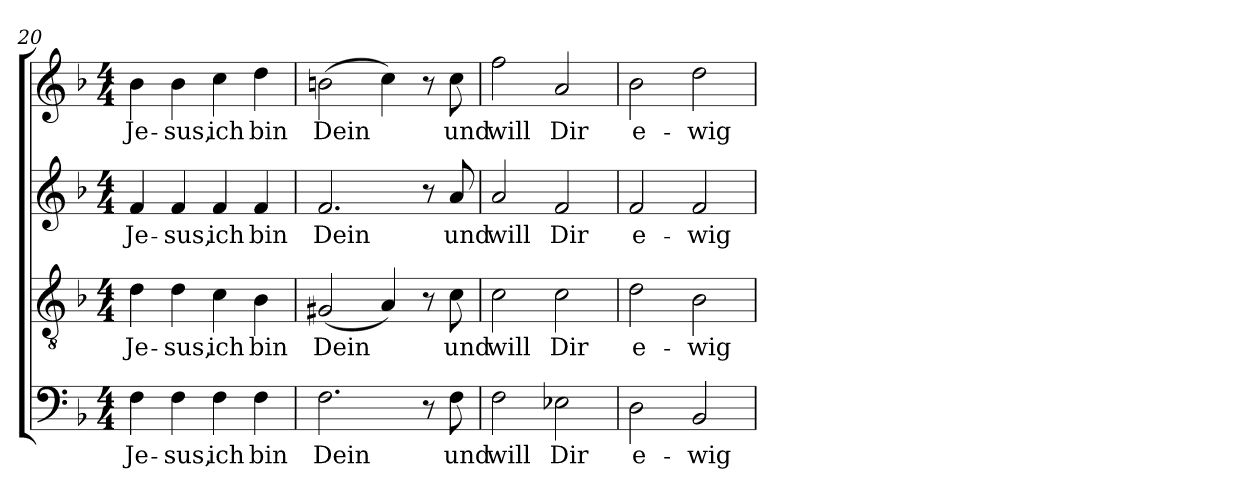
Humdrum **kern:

**kern	**text	**kern	**text	**kern	**text	**kern	**text
*part4	*part4	*part3	*part3	*part2	*part2	*part1	*part1
*staff4	*staff4	*staff3	*staff3	*staff2	*staff2	*staff1	*staff1
*clefF4	*	*clefGv2	*	*clefG2	*	*clefG2	*
*k[b-]	*	*k[b-]	*	*k[b-]	*	*k[b-]	*
*F:	*	*F:	*	*F:	*	*F:	*
*M4/4	*	*M4/4	*	*M4/4	*	*M4/4	*
=20	=20	=20	=20	=20	=20	=20	=20
!	!LO:LY:b	!	!LO:LY:b	!	!LO:LY:b	!	!LO:LY:b
4F\	Je-	4d\	Je-	4f/	Je-	4b-\	Je-
!	!LO:LY:b	!	!LO:LY:b	!	!LO:LY:b	!	!LO:LY:b
4F\	-sus,	4d\	-sus,	4f/	-sus,	4b-\	-sus,
!	!LO:LY:b	!	!LO:LY:b	!	!LO:LY:b	!	!LO:LY:b
4F\	ich	4c\	ich	4f/	ich	4cc\	ich
!	!LO:LY:b	!	!LO:LY:b	!	!LO:LY:b	!	!LO:LY:b
4F\	bin	4B-\	bin	4f/	bin	4dd\	bin
=21	=21	=21	=21	=21	=21	=21	=21
!	!LO:LY:b	!	!LO:LY:b	!	!LO:LY:b	!	!LO:LY:b
2.F\	Dein	(<2G#X/	Dein	2.f/	Dein	(>2bn\	Dein
.	.	4A/)	.	.	.	4cc\)	.
8r	.	8r	.	8r	.	8r	.
!	!LO:LY:b	!	!LO:LY:b	!	!LO:LY:b	!	!LO:LY:b
8F\	und	8c\	und	8a/	und	8cc\	und
!!LO:LB:g=z
=22	=22	=22	=22	=22	=22	=22	=22
!	!LO:LY:b	!	!LO:LY:b	!	!LO:LY:b	!	!LO:LY:b
2F\	will	2c\	will	2a/	will	2ff\	will
!	!LO:LY:b	!	!LO:LY:b	!	!LO:LY:b	!	!LO:LY:b
2E-X\	Dir	2c\	Dir	2f/	Dir	2a/	Dir
=23	=23	=23	=23	=23	=23	=23	=23
!	!LO:LY:b	!	!LO:LY:b	!	!LO:LY:b	!	!LO:LY:b
2D\	e-	2d\	e-	2f/	e-	2b-\	e-
!	!LO:LY:b	!	!LO:LY:b	!	!LO:LY:b	!	!LO:LY:b
2BB-/	-wig	2B-\	-wig	2f/	-wig	2dd\	-wig
=	=	=	=	=	=	=	=
*-	*-	*-	*-	*-	*-	*-	*-
